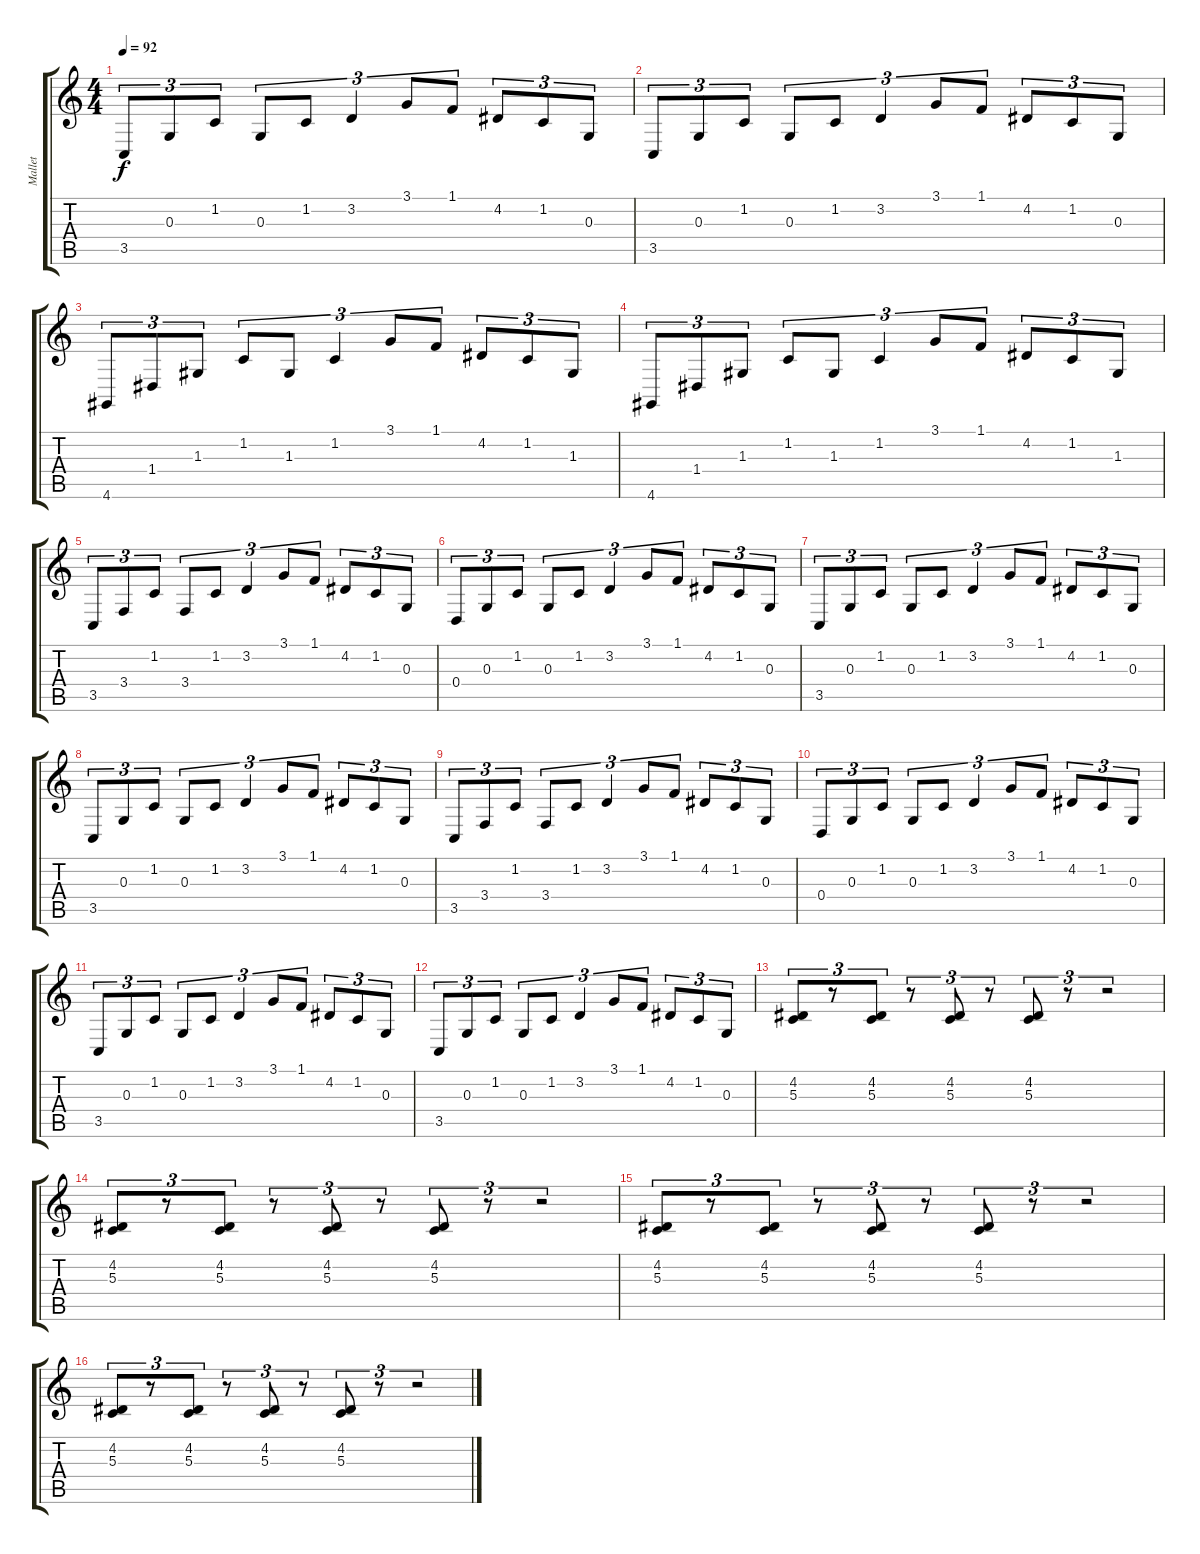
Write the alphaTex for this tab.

\track ("Mallet" "Mallet") {instrument marimba}
\staff {score tabs}
\tuning (E4 B3 G3 D3 A2 E2) {hide}
\ts (4 4)
\tempo 92
\clef g2
\ks c
3.5.8{tu (3 2) dy f} 0.3.8{tu (3 2)} 1.2.8{tu (3 2)} 0.3.8{tu (3 2)} 1.2.8{tu (3 2)} 3.2.4{tu (3 2)} 3.1.8{tu (3 2)} 1.1.8{tu (3 2)} 4.2.8{tu (3 2)} 1.2.8{tu (3 2)} 0.3.8{tu (3 2)} |
3.5.8{tu (3 2)} 0.3.8{tu (3 2)} 1.2.8{tu (3 2)} 0.3.8{tu (3 2)} 1.2.8{tu (3 2)} 3.2.4{tu (3 2)} 3.1.8{tu (3 2)} 1.1.8{tu (3 2)} 4.2.8{tu (3 2)} 1.2.8{tu (3 2)} 0.3.8{tu (3 2)} |
4.6.8{tu (3 2)} 1.4.8{tu (3 2)} 1.3.8{tu (3 2)} 1.2.8{tu (3 2)} 1.3.8{tu (3 2)} 1.2.4{tu (3 2)} 3.1.8{tu (3 2)} 1.1.8{tu (3 2)} 4.2.8{tu (3 2)} 1.2.8{tu (3 2)} 1.3.8{tu (3 2)} |
4.6.8{tu (3 2)} 1.4.8{tu (3 2)} 1.3.8{tu (3 2)} 1.2.8{tu (3 2)} 1.3.8{tu (3 2)} 1.2.4{tu (3 2)} 3.1.8{tu (3 2)} 1.1.8{tu (3 2)} 4.2.8{tu (3 2)} 1.2.8{tu (3 2)} 1.3.8{tu (3 2)} |
3.5.8{tu (3 2)} 3.4.8{tu (3 2)} 1.2.8{tu (3 2)} 3.4.8{tu (3 2)} 1.2.8{tu (3 2)} 3.2.4{tu (3 2)} 3.1.8{tu (3 2)} 1.1.8{tu (3 2)} 4.2.8{tu (3 2)} 1.2.8{tu (3 2)} 0.3.8{tu (3 2)} |
0.4.8{tu (3 2)} 0.3.8{tu (3 2)} 1.2.8{tu (3 2)} 0.3.8{tu (3 2)} 1.2.8{tu (3 2)} 3.2.4{tu (3 2)} 3.1.8{tu (3 2)} 1.1.8{tu (3 2)} 4.2.8{tu (3 2)} 1.2.8{tu (3 2)} 0.3.8{tu (3 2)} |
3.5.8{tu (3 2)} 0.3.8{tu (3 2)} 1.2.8{tu (3 2)} 0.3.8{tu (3 2)} 1.2.8{tu (3 2)} 3.2.4{tu (3 2)} 3.1.8{tu (3 2)} 1.1.8{tu (3 2)} 4.2.8{tu (3 2)} 1.2.8{tu (3 2)} 0.3.8{tu (3 2)} |
3.5.8{tu (3 2)} 0.3.8{tu (3 2)} 1.2.8{tu (3 2)} 0.3.8{tu (3 2)} 1.2.8{tu (3 2)} 3.2.4{tu (3 2)} 3.1.8{tu (3 2)} 1.1.8{tu (3 2)} 4.2.8{tu (3 2)} 1.2.8{tu (3 2)} 0.3.8{tu (3 2)} |
3.5.8{tu (3 2)} 3.4.8{tu (3 2)} 1.2.8{tu (3 2)} 3.4.8{tu (3 2)} 1.2.8{tu (3 2)} 3.2.4{tu (3 2)} 3.1.8{tu (3 2)} 1.1.8{tu (3 2)} 4.2.8{tu (3 2)} 1.2.8{tu (3 2)} 0.3.8{tu (3 2)} |
0.4.8{tu (3 2)} 0.3.8{tu (3 2)} 1.2.8{tu (3 2)} 0.3.8{tu (3 2)} 1.2.8{tu (3 2)} 3.2.4{tu (3 2)} 3.1.8{tu (3 2)} 1.1.8{tu (3 2)} 4.2.8{tu (3 2)} 1.2.8{tu (3 2)} 0.3.8{tu (3 2)} |
3.5.8{tu (3 2)} 0.3.8{tu (3 2)} 1.2.8{tu (3 2)} 0.3.8{tu (3 2)} 1.2.8{tu (3 2)} 3.2.4{tu (3 2)} 3.1.8{tu (3 2)} 1.1.8{tu (3 2)} 4.2.8{tu (3 2)} 1.2.8{tu (3 2)} 0.3.8{tu (3 2)} |
3.5.8{tu (3 2)} 0.3.8{tu (3 2)} 1.2.8{tu (3 2)} 0.3.8{tu (3 2)} 1.2.8{tu (3 2)} 3.2.4{tu (3 2)} 3.1.8{tu (3 2)} 1.1.8{tu (3 2)} 4.2.8{tu (3 2)} 1.2.8{tu (3 2)} 0.3.8{tu (3 2)} |
(4.2 5.3).8{tu (3 2)} r.8{tu (3 2)} (4.2 5.3).8{tu (3 2)} r.8{tu (3 2)} (4.2 5.3).8{tu (3 2)} r.8{tu (3 2)} (4.2 5.3).8{tu (3 2)} r.8{tu (3 2)} r.2{tu (3 2)} |
(4.2 5.3).8{tu (3 2)} r.8{tu (3 2)} (4.2 5.3).8{tu (3 2)} r.8{tu (3 2)} (4.2 5.3).8{tu (3 2)} r.8{tu (3 2)} (4.2 5.3).8{tu (3 2)} r.8{tu (3 2)} r.2{tu (3 2)} |
(4.2 5.3).8{tu (3 2)} r.8{tu (3 2)} (4.2 5.3).8{tu (3 2)} r.8{tu (3 2)} (4.2 5.3).8{tu (3 2)} r.8{tu (3 2)} (4.2 5.3).8{tu (3 2)} r.8{tu (3 2)} r.2{tu (3 2)} |
(4.2 5.3).8{tu (3 2)} r.8{tu (3 2)} (4.2 5.3).8{tu (3 2)} r.8{tu (3 2)} (4.2 5.3).8{tu (3 2)} r.8{tu (3 2)} (4.2 5.3).8{tu (3 2)} r.8{tu (3 2)} r.2{tu (3 2)}
